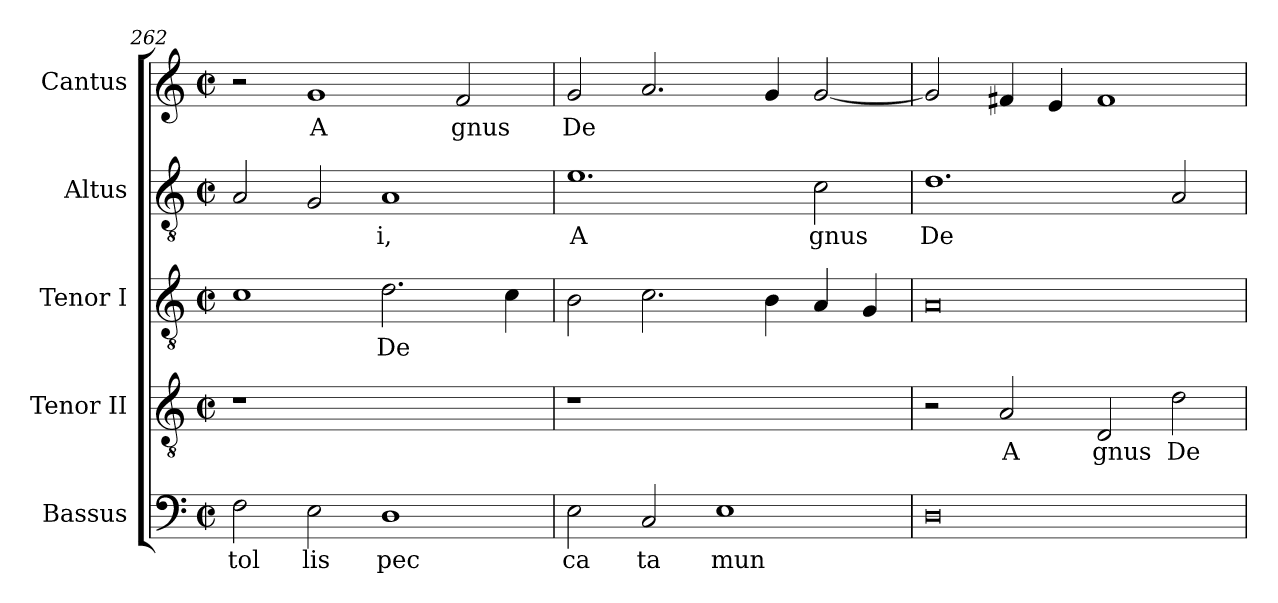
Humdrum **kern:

**kern	**text	**kern	**text	**kern	**text	**kern	**text	**kern	**text
*part5	*part5	*part4	*part4	*part3	*part3	*part2	*part2	*part1	*part1
*staff5	*staff5	*staff4	*staff4	*staff3	*staff3	*staff2	*staff2	*staff1	*staff1
*I"Bassus	*	*I"Tenor II	*	*I"Tenor I	*	*I"Altus	*	*I"Cantus	*
*I'B	*	*I'T II	*	*I'T I	*	*I'A	*	*I'C	*
*clefF4	*	*clefGv2	*	*clefGv2	*	*clefGv2	*	*clefG2	*
*k[]	*	*k[]	*	*k[]	*	*k[]	*	*k[]	*
*C:	*	*C:	*	*C:	*	*C:	*	*C:	*
*M2/2	*	*M2/2	*	*M2/2	*	*M2/2	*	*M2/2	*
*met(c|)	*	*met(c|)	*	*met(c|)	*	*met(c|)	*	*met(c|)	*
=262	=262	=262	=262	=262	=262	=262	=262	=262	=262
!	!LO:LY:b:cj	!	!	!	!LO:LY:b:cj	!	!LO:LY:b:cj	!	!
2F\	tol	1r	.	1c	.	2A/	.	2r	.
!	!LO:LY:b:cj	!	!	!	!	!	!LO:LY:b:cj	!	!LO:LY:b:cj
2E\	lis	.	.	.	.	2G/	.	1g	A
!	!LO:LY:b:cj	!	!	!	!LO:LY:b:cj	!	!LO:LY:b:cj	!	!
1D	pec	1ryy	.	2.d\	De-	1A	i,	.	.
!	!	!	!	!	!	!	!	!	!LO:LY:b:cj
.	.	.	.	.	.	.	.	2f/	gnus
!	!	!	!	!	!LO:LY:b:cj	!	!	!	!
.	.	.	.	4c\	--	.	.	.	.
=263	=263	=263	=263	=263	=263	=263	=263	=263	=263
!	!LO:LY:b:cj	!	!	!	!LO:LY:b:cj	!	!LO:LY:b:cj	!	!LO:LY:b:cj
2E\	ca	1r	.	2B\	--	1.e	A	2g/	De
!	!LO:LY:b:cj	!	!	!	!LO:LY:b:cj	!	!	!	!LO:LY:b:cj
2C/	ta	.	.	2.c\	--	.	.	2.a/	.
!	!LO:LY:b:cj	!	!	!	!	!	!	!	!
1E	mun	1ryy	.	.	.	.	.	.	.
!	!	!	!	!	!LO:LY:b:cj	!	!	!	!LO:LY:b:cj
.	.	.	.	4B\	--	.	.	4g/	.
!	!	!	!	!	!LO:LY:b:cj	!	!LO:LY:b:cj	!	!LO:LY:b:cj
.	.	.	.	4A/	--	2c\	gnus	[<2g/	.
!	!	!	!	!	!LO:LY:b:cj	!	!	!	!
.	.	.	.	4G/	--	.	.	.	.
=264	=264	=264	=264	=264	=264	=264	=264	=264	=264
!	!LO:LY:b:cj	!	!	!	!LO:LY:b:cj	!	!LO:LY:b:cj	!	!LO:LY:b:cj
0D	.	2r	.	0A	--	1.d	De	2g/]	.
!	!	!	!LO:LY:b:cj	!	!	!	!	!	!LO:LY:b:cj
.	.	2A/	A	.	.	.	.	4f#/	.
!	!	!	!	!	!	!	!	!	!LO:LY:b:cj
.	.	.	.	.	.	.	.	4e/	.
!	!	!	!LO:LY:b:cj	!	!	!	!	!	!LO:LY:b:cj
.	.	2D/	gnus	.	.	.	.	1f#	.
!	!	!	!LO:LY:b:cj	!	!	!	!LO:LY:b:cj	!	!
.	.	2d\	De	.	.	2A/	.	.	.
=	=	=	=	=	=	=	=	=	=
*-	*-	*-	*-	*-	*-	*-	*-	*-	*-
